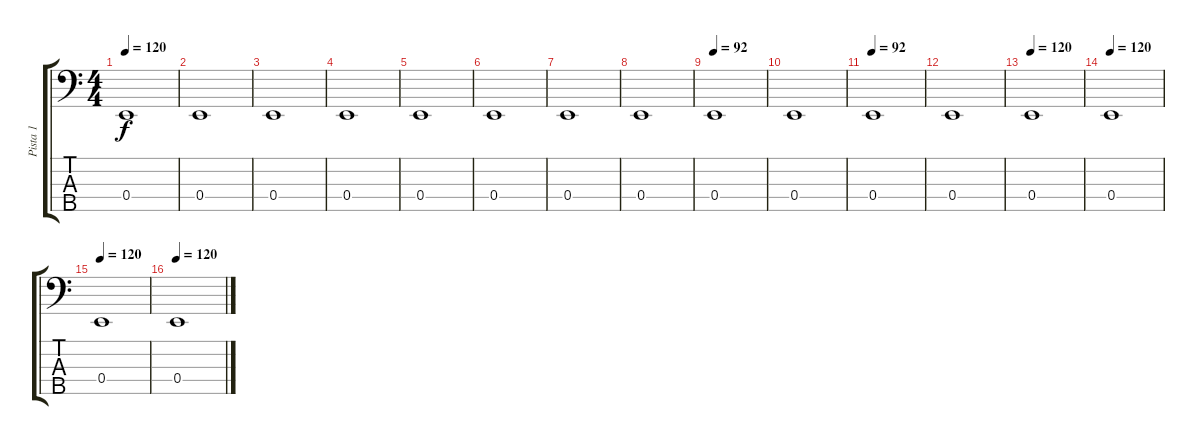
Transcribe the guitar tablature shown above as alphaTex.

\track ("Pista 1" "Pista 1") {instrument contrabass}
\staff {score tabs}
\tuning (G2 D2 A1 E1 B0) {hide}
\ts (4 4)
\tempo 120
\clef f4
\ks c
0.4.1{dy f} |
0.4.1 |
0.4.1 |
0.4.1 |
0.4.1 |
0.4.1 |
0.4.1 |
0.4.1 |
\tempo 92
0.4.1 |
0.4.1 |
\tempo 92
0.4.1 |
0.4.1 |
\tempo 120
0.4.1 |
\tempo 120
0.4.1 |
\tempo 120
0.4.1 |
\tempo 120
0.4.1
